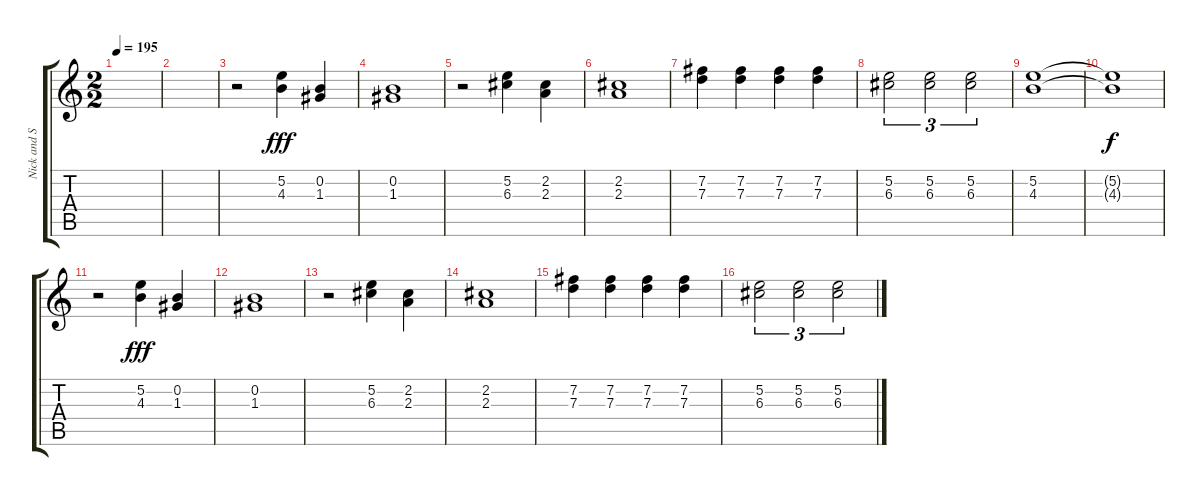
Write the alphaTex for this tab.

\track ("Nick and SA (singing)" "Nick and S") {instrument lead6voice}
\staff {score tabs}
\tuning (E5 B4 G4 D4 A3 E3) {hide}
\ts (2 2)
\tempo 195
\clef g2
\ks c
|
|
r.2 (5.2 4.3).4{dy fff} (0.2 1.3).4 |
(0.2 1.3).1 |
r.2 (5.2 6.3).4 (2.2 2.3).4 |
(2.2 2.3).1 |
(7.2 7.3).4 (7.2 7.3).4 (7.2 7.3).4 (7.2 7.3).4 |
(5.2 6.3).2{tu (3 2)} (5.2 6.3).2{tu (3 2)} (5.2 6.3).2{tu (3 2)} |
(5.2 4.3).1 |
(5.2{t} 4.3{t}).1{dy f} |
r.2 (5.2 4.3).4{dy fff} (0.2 1.3).4 |
(0.2 1.3).1 |
r.2 (5.2 6.3).4 (2.2 2.3).4 |
(2.2 2.3).1 |
(7.2 7.3).4 (7.2 7.3).4 (7.2 7.3).4 (7.2 7.3).4 |
(5.2 6.3).2{tu (3 2)} (5.2 6.3).2{tu (3 2)} (5.2 6.3).2{tu (3 2)}
